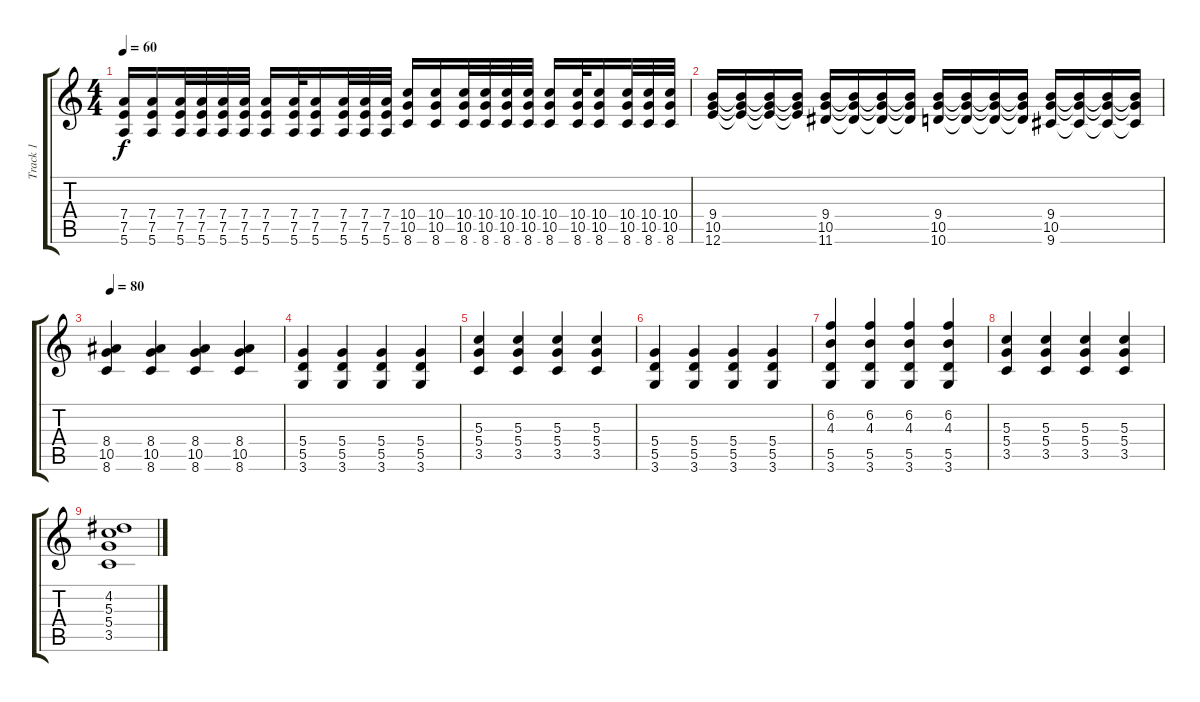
\track ("Track 1" "Track 1") {instrument acousticguitarnylon}
\staff {score tabs}
\tuning (E4 B3 G3 D3 A2 E2) {hide}
\ts (4 4)
\tempo 60
\clef g2
\ks c
(7.4 7.5 5.6).16{dy f} (7.4 7.5 5.6).16 (7.4 7.5 5.6).32 (7.4 7.5 5.6).32 (7.4 7.5 5.6).32 (7.4 7.5 5.6).32 (7.4 7.5 5.6).16 (7.4 7.5 5.6).32 (7.4 7.5 5.6).16 (7.4 7.5 5.6).32 (7.4 7.5 5.6).32 (7.4 7.5 5.6).32 (10.4 10.5 8.6).16 (10.4 10.5 8.6).16 (10.4 10.5 8.6).32 (10.4 10.5 8.6).32 (10.4 10.5 8.6).32 (10.4 10.5 8.6).32 (10.4 10.5 8.6).16 (10.4 10.5 8.6).32 (10.4 10.5 8.6).16 (10.4 10.5 8.6).32 (10.4 10.5 8.6).32 (10.4 10.5 8.6).32 |
(9.4 10.5 12.6).16 (9.4{t} 10.5{t} 12.6{t}).16 (9.4{t} 10.5{t} 12.6{t}).16 (9.4{t} 10.5{t} 12.6{t}).16 (9.4 10.5 11.6).16 (9.4{t} 10.5{t} 11.6{t}).16 (9.4{t} 10.5{t} 11.6{t}).16 (9.4{t} 10.5{t} 11.6{t}).16 (9.4 10.5 10.6).16 (9.4{t} 10.5{t} 10.6{t}).16 (9.4{t} 10.5{t} 10.6{t}).16 (9.4{t} 10.5{t} 10.6{t}).16 (9.4 10.5 9.6).16 (9.4{t} 10.5{t} 9.6{t}).16 (9.4{t} 10.5{t} 9.6{t}).16 (9.4{t} 10.5{t} 9.6{t}).16 |
\tempo 80
(8.4 10.5 8.6).4 (8.4 10.5 8.6).4 (8.4 10.5 8.6).4 (8.4 10.5 8.6).4 |
(5.4 5.5 3.6).4 (5.4 5.5 3.6).4 (5.4 5.5 3.6).4 (5.4 5.5 3.6).4 |
(5.3 5.4 3.5).4 (5.3 5.4 3.5).4 (5.3 5.4 3.5).4 (5.3 5.4 3.5).4 |
(5.4 5.5 3.6).4 (5.4 5.5 3.6).4 (5.4 5.5 3.6).4 (5.4 5.5 3.6).4 |
(6.2 4.3 5.5 3.6).4 (6.2 4.3 5.5 3.6).4 (6.2 4.3 5.5 3.6).4 (6.2 4.3 5.5 3.6).4 |
(5.3 5.4 3.5).4 (5.3 5.4 3.5).4 (5.3 5.4 3.5).4 (5.3 5.4 3.5).4 |
(4.2 5.3 5.4 3.5).1
